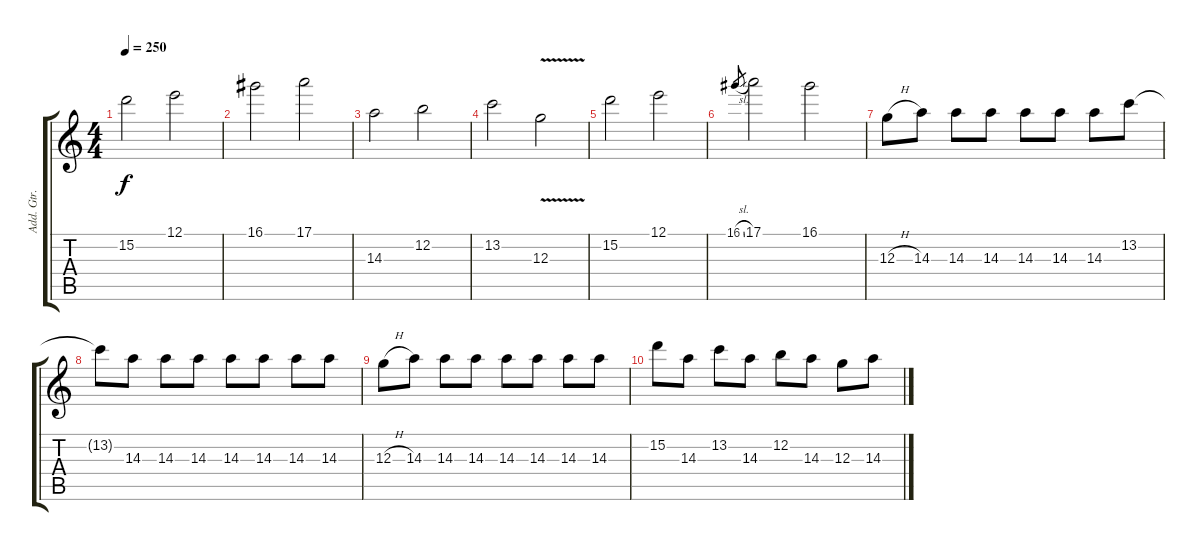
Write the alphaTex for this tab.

\track ("Add. Gtr." "Add. Gtr.") {instrument distortionguitar}
\staff {score tabs}
\tuning (E4 B3 G3 D3 A2 E2) {hide}
\ts (4 4)
\tempo 250
\clef g2
\ks c
15.2.2{dy f} 12.1.2 |
16.1.2 17.1.2 |
14.3.2 12.2.2 |
13.2.2 12.3{v}.2 |
15.2.2 12.1.2 |
16.1{sl}.8{gr} 17.1.2 16.1.2 |
12.3{h}.8 14.3.8 14.3.8 14.3.8 14.3.8 14.3.8 14.3.8 13.2.8 |
13.2{t}.8 14.3.8 14.3.8 14.3.8 14.3.8 14.3.8 14.3.8 14.3.8 |
12.3{h}.8 14.3.8 14.3.8 14.3.8 14.3.8 14.3.8 14.3.8 14.3.8 |
15.2.8 14.3.8 13.2.8 14.3.8 12.2.8 14.3.8 12.3.8 14.3.8
